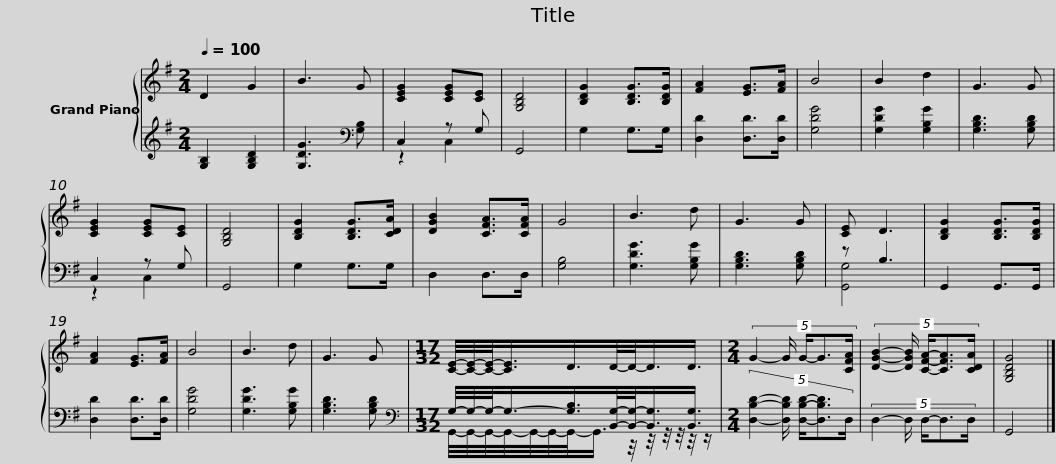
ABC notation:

X:1
%%score { 1 | ( 2 3 ) }
L:1/8
Q:1/4=100
M:2/4
I:linebreak $
K:G
V:1 treble
V:2 treble
V:3 treble
V:1
 D2 G2 | B3 G | [CEG]2 [CEG][CE] | [G,B,D]4 | [B,DG]2 [B,DG]>[B,DG] | %5
 [FA]2 [EG]>[FA] | B4 | B2 d2 | G3 G | [CEG]2 [CEG][CE] | %10
 [G,B,D]4 |$ [B,DG]2 [B,DG]>[CDA] | [DGB]2 [CFA]>[CFA] | G4 | B3 d | %15
 G3 G | [CE] D3 | [B,DG]2 [B,DG]>[B,DG] | [FA]2 [EG]>[FA] | B4 | %20
 B3 d |$ G3 G |[M:17/32] [CE]/4-[CE]/4-[CE]/-<[CE]/D/>D/-D/-<D/D3/4 |[M:2/4] (5:4:5G2- G/ G/-G3/2[CFA]/ | (5:4:5[DGB]2- [DGB]/ [CFA]/-[CFA]3/2[CDA]/ | %25
 [G,B,DG]4 |] %26
V:2
 [G,B,]2 [G,B,D]2 | [G,DG]3[K:bass] [G,B,] | C,2 z G, | G,,4 | G,2 G,>G, | %5
 [D,D]2 [D,D]>[D,D] | [G,DG]4 | [G,DG]2 [G,B,G]2 | [G,B,D]3 [G,B,D] | C,2 z G, | %10
 G,,4 |$ G,2 G,>G, | D,2 D,>D, | [G,B,]4 | [G,DG]3 [G,B,G] | %15
 [G,B,D]3 [G,B,D] | z B,3 | G,,2 G,,>G,, | [D,D]2 [D,D]>[D,D] | [G,DG]4 | %20
 [G,DG]3 [G,B,G] |$ [G,B,D]3 [G,B,D] |[M:17/32][K:bass] G,/4-G,/4-G,/-<G,/-[G,B,]/>[B,,G,]/-[B,,G,]/-<[B,,G,]/[B,,G,]3/4 |[M:2/4] (5:4:5[D,B,D]2- [D,B,D]/ [D,B,D]/-[D,B,D]3/2D,/ | (5:4:5D,2- D,/ D,/-D,3/2D,/ | %25
 G,,4 |] %26
V:3
 x4 | x3[K:bass] x | z2 C,2 | x4 | x4 | %5
 x4 | x4 | x4 | x4 | z2 C,2 | %10
 x4 |$ x4 | x4 | x4 | x4 | %15
 x4 | [G,,G,]4 | x4 | x4 | x4 | %20
 x4 |$ x4 |[M:17/32][K:bass] G,,/4-G,,/4-G,,/4-G,,/4-G,,/4-G,,/4-G,,/-<G,,/ z/4 z/4 z/4 z/4 z/4 z/ |[M:2/4] x4 | x4 | %25
 x4 |] %26
